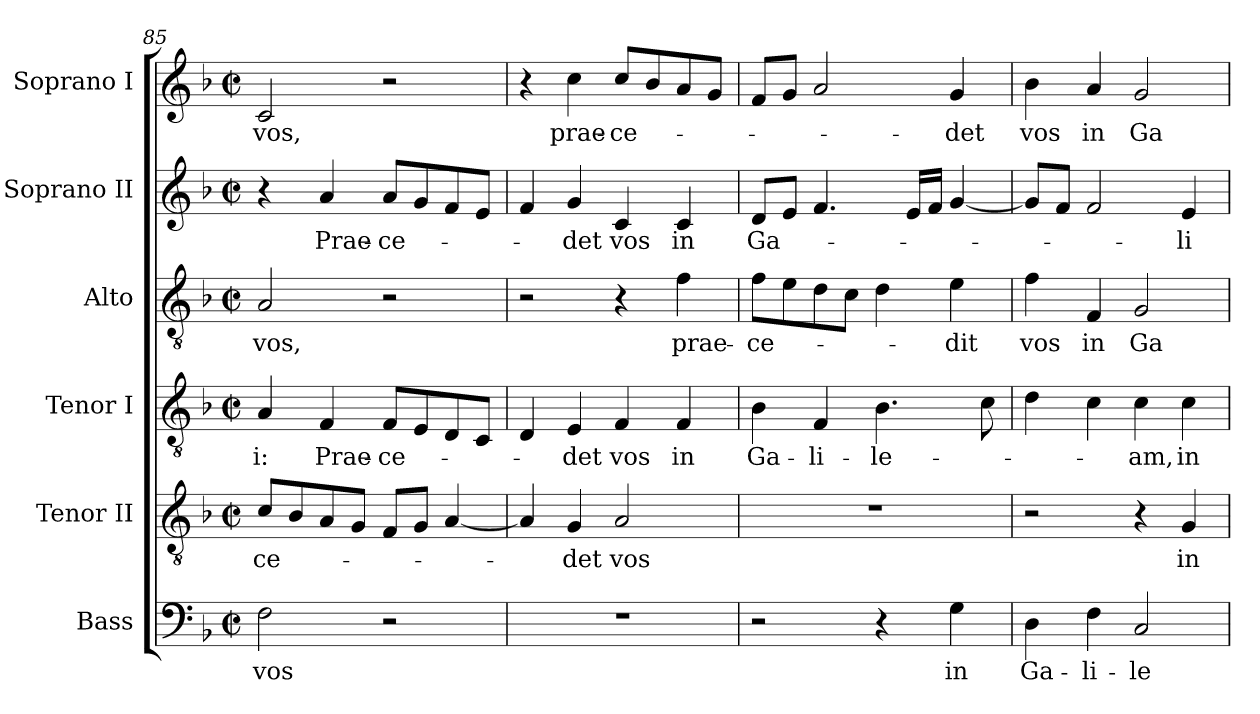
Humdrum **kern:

**kern	**text	**kern	**text	**kern	**text	**kern	**text	**kern	**text	**kern	**text
*part6	*part6	*part5	*part5	*part4	*part4	*part3	*part3	*part2	*part2	*part1	*part1
*staff6	*staff6	*staff5	*staff5	*staff4	*staff4	*staff3	*staff3	*staff2	*staff2	*staff1	*staff1
*I"Bass	*	*I"Tenor II	*	*I"Tenor I	*	*I"Alto	*	*I"Soprano II	*	*I"Soprano I	*
*I'B.	*	*I'T. II	*	*I'T.	*	*I'A.	*	*	*	*	*
*clefF4	*	*clefGv2	*	*clefGv2	*	*clefGv2	*	*clefG2	*	*clefG2	*
*	*	*ITrd7c12	*	*ITrd7c12	*	*	*	*	*	*	*
*k[b-]	*	*k[b-]	*	*k[b-]	*	*k[b-]	*	*k[b-]	*	*k[b-]	*
*F:	*	*F:	*	*F:	*	*F:	*	*F:	*	*F:	*
*M2/2	*	*M2/2	*	*M2/2	*	*M2/2	*	*M2/2	*	*M2/2	*
*met(c|)	*	*met(c|)	*	*met(c|)	*	*met(c|)	*	*met(c|)	*	*met(c|)	*
=85	=85	=85	=85	=85	=85	=85	=85	=85	=85	=85	=85
!	!LO:LY:b:color=#000000	!	!	!	!	!	!	!	!	!	!
!	!	!	!LO:LY:b:color=#000000	!	!	!	!	!	!	!	!
!	!	!	!	!	!LO:LY:b:color=#000000	!	!	!	!	!	!
!	!	!	!	!	!	!	!LO:LY:b:color=#000000	!	!	!	!
!	!	!	!	!	!	!	!	!	!	!	!LO:LY:b:color=#000000
2Fi\	vos	8Ci/L	-ce-	4AAi/	-i:	2Ai/	vos,	4r	.	2ci/	vos,
.	.	8BB-i/	.	.	.	.	.	.	.	.	.
!	!	!	!	!	!LO:LY:b:color=#000000	!	!	!	!	!	!
!	!	!	!	!	!	!	!	!	!LO:LY:b:color=#000000	!	!
.	.	8AAi/	.	4FFi/	Prae-	.	.	4ai/	Prae-	.	.
.	.	8GGi/J	.	.	.	.	.	.	.	.	.
!	!	!	!	!	!LO:LY:b:color=#000000	!	!	!	!	!	!
!	!	!	!	!	!	!	!	!	!LO:LY:b:color=#000000	!	!
2r	.	8FFi/L	.	8FFi/L	-ce-	2r	.	8ai/L	-ce-	2r	.
.	.	8GGi/J	.	8EEi/	.	.	.	8gi/	.	.	.
.	.	[<4AAi/	.	8DDi/	.	.	.	8fi/	.	.	.
.	.	.	.	8CCi/J	.	.	.	8ei/J	.	.	.
!!LO:LB:g=z
=86	=86	=86	=86	=86	=86	=86	=86	=86	=86	=86	=86
1r	.	4AAi/]	.	4DDi/	.	2r	.	4fi/	.	4r	.
!	!	!	!LO:LY:b:color=#000000	!	!	!	!	!	!	!	!
!	!	!	!	!	!LO:LY:b:color=#000000	!	!	!	!	!	!
!	!	!	!	!	!	!	!	!	!LO:LY:b:color=#000000	!	!
!	!	!	!	!	!	!	!	!	!	!	!LO:LY:b:color=#000000
.	.	4GGi/	-det	4EEi/	-det	.	.	4gi/	-det	4cci\	prae-
!	!	!	!LO:LY:b:color=#000000	!	!	!	!	!	!	!	!
!	!	!	!	!	!LO:LY:b:color=#000000	!	!	!	!	!	!
!	!	!	!	!	!	!	!	!	!LO:LY:b:color=#000000	!	!
!	!	!	!	!	!	!	!	!	!	!	!LO:LY:b:color=#000000
.	.	2AAi/	vos	4FFi/	vos	4r	.	4ci/	vos	8cci/L	-ce-
.	.	.	.	.	.	.	.	.	.	8b-i/	.
!	!	!	!	!	!LO:LY:b:color=#000000	!	!	!	!	!	!
!	!	!	!	!	!	!	!LO:LY:b:color=#000000	!	!	!	!
!	!	!	!	!	!	!	!	!	!LO:LY:b:color=#000000	!	!
.	.	.	.	4FFi/	in	4fi\	prae-	4ci/	in	8ai/	.
.	.	.	.	.	.	.	.	.	.	8gi/J	.
=87	=87	=87	=87	=87	=87	=87	=87	=87	=87	=87	=87
!	!	!	!	!	!LO:LY:b:color=#000000	!	!	!	!	!	!
!	!	!	!	!	!	!	!LO:LY:b:color=#000000	!	!	!	!
!	!	!	!	!	!	!	!	!	!LO:LY:b:color=#000000	!	!
2r	.	1r	.	4BB-i\	Ga-	8fi\L	-ce-	8di/L	Ga-	8fi/L	.
.	.	.	.	.	.	8ei\	.	8ei/J	.	8gi/J	.
!	!	!	!	!	!LO:LY:b:color=#000000	!	!	!	!	!	!
.	.	.	.	4FFi/	-li-	8di\	.	4.fi/	.	2ai/	.
.	.	.	.	.	.	8ci\J	.	.	.	.	.
!	!	!	!	!	!LO:LY:b:color=#000000	!	!	!	!	!	!
4r	.	.	.	4.BB-i\	-le-	4di\	.	.	.	.	.
.	.	.	.	.	.	.	.	16ei/LL	.	.	.
.	.	.	.	.	.	.	.	16fi/JJ	.	.	.
!	!LO:LY:b:color=#000000	!	!	!	!	!	!	!	!	!	!
!	!	!	!	!	!	!	!LO:LY:b:color=#000000	!	!	!	!
!	!	!	!	!	!	!	!	!	!	!	!LO:LY:b:color=#000000
4Gi\	in	.	.	.	.	4ei\	-dit	[<4gi/	.	4gi/	-det
.	.	.	.	8Ci\	.	.	.	.	.	.	.
=88	=88	=88	=88	=88	=88	=88	=88	=88	=88	=88	=88
!	!LO:LY:b:color=#000000	!	!	!	!	!	!	!	!	!	!
!	!	!	!	!	!	!	!LO:LY:b:color=#000000	!	!	!	!
!	!	!	!	!	!	!	!	!	!	!	!LO:LY:b:color=#000000
4Di\	Ga-	2r	.	4Di\	.	4fi\	vos	8gi/L]	.	4b-i\	vos
.	.	.	.	.	.	.	.	8fi/J	.	.	.
!	!LO:LY:b:color=#000000	!	!	!	!	!	!	!	!	!	!
!	!	!	!	!	!	!	!LO:LY:b:color=#000000	!	!	!	!
!	!	!	!	!	!	!	!	!	!	!	!LO:LY:b:color=#000000
4Fi\	-li-	.	.	4Ci\	.	4Fi/	in	2fi/	.	4ai/	in
!	!LO:LY:b:color=#000000	!	!	!	!	!	!	!	!	!	!
!	!	!	!	!	!LO:LY:b:color=#000000	!	!	!	!	!	!
!	!	!	!	!	!	!	!LO:LY:b:color=#000000	!	!	!	!
!	!	!	!	!	!	!	!	!	!	!	!LO:LY:b:color=#000000
2Ci/	-le-	4r	.	4Ci\	-am,	2Gi/	Ga-	.	.	2gi/	Ga-
!	!	!	!LO:LY:b:color=#000000	!	!	!	!	!	!	!	!
!	!	!	!	!	!LO:LY:b:color=#000000	!	!	!	!	!	!
!	!	!	!	!	!	!	!	!	!LO:LY:b:color=#000000	!	!
.	.	4GGi/	in	4Ci\	in	.	.	4ei/	-li-	.	.
=	=	=	=	=	=	=	=	=	=	=	=
*-	*-	*-	*-	*-	*-	*-	*-	*-	*-	*-	*-
